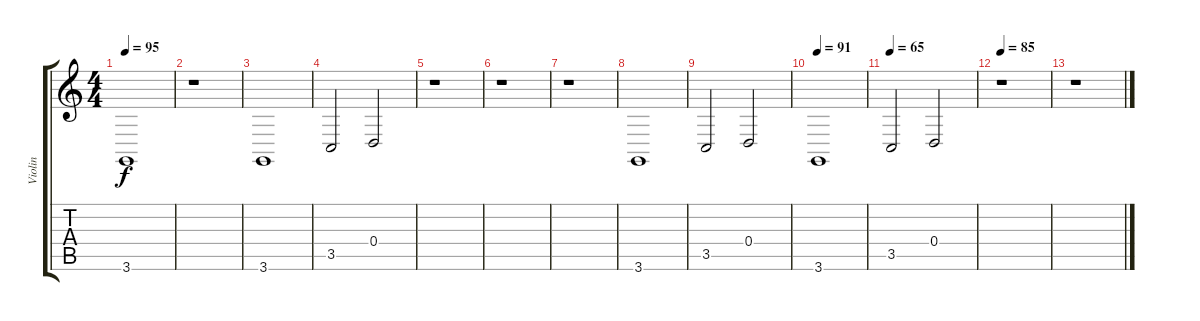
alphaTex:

\track ("Violin" "Violin") {instrument stringensemble2}
\staff {score tabs}
\tuning (E4 B3 G3 D3 A2 E2) {hide}
\ts (4 4)
\tempo 95
\clef g2
\ks c
3.6.1{dy f} |
r.1 |
3.6.1 |
3.5.2 0.4.2 |
r.1 |
r.1 |
r.1 |
3.6.1 |
3.5.2 0.4.2 |
\tempo 91
3.6.1 |
\tempo 65
3.5.2 0.4.2 |
\tempo 85
r.1 |
r.1
